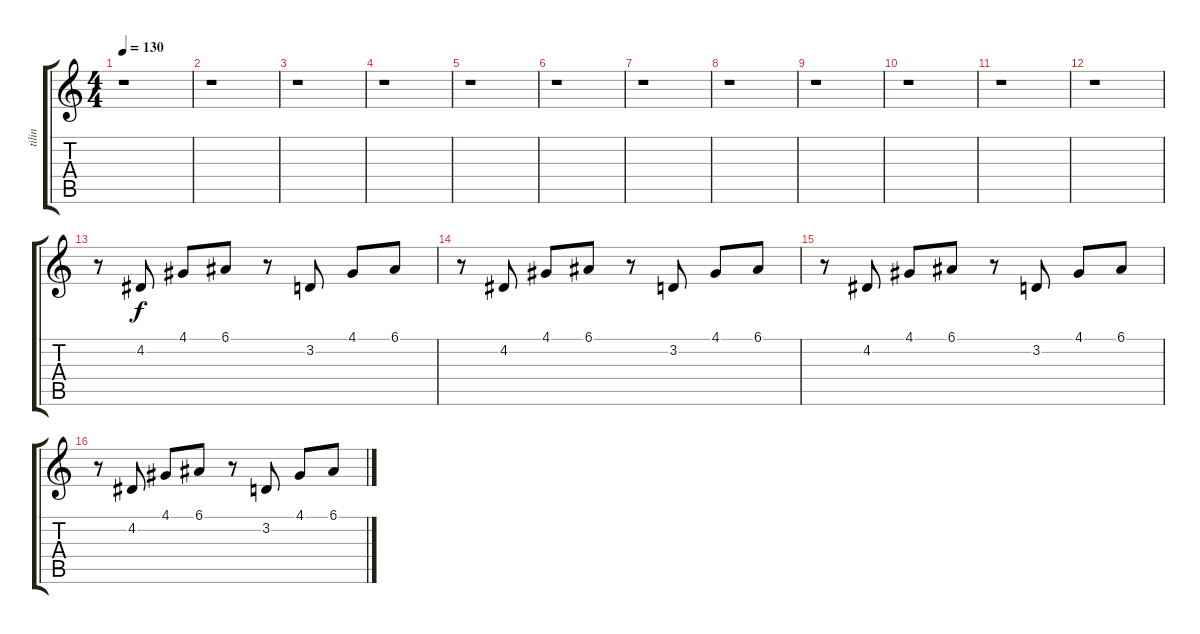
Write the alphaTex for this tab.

\track ("tilin" "tilin") {instrument synthdrum}
\staff {score tabs}
\tuning (E4 B3 G3 D3 A2 E2) {hide}
\ts (4 4)
\tempo 130
\clef g2
\ks c
r.1{dy f} |
r.1 |
r.1 |
r.1 |
r.1 |
r.1 |
r.1 |
r.1 |
r.1 |
r.1 |
r.1 |
r.1 |
r.8 4.2.8 4.1.8 6.1.8 r.8 3.2.8 4.1.8 6.1.8 |
r.8 4.2.8 4.1.8 6.1.8 r.8 3.2.8 4.1.8 6.1.8 |
r.8 4.2.8 4.1.8 6.1.8 r.8 3.2.8 4.1.8 6.1.8 |
r.8 4.2.8 4.1.8 6.1.8 r.8 3.2.8 4.1.8 6.1.8
